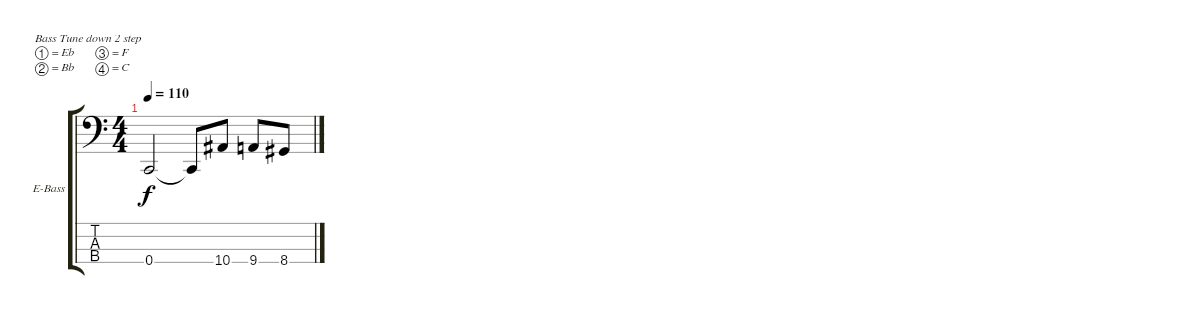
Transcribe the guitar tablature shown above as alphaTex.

\defaultSystemsLayout 4
\bracketExtendMode groupsimilarinstruments
\firstSystemTrackNameOrientation horizontal
\otherSystemsTrackNameOrientation horizontal
\track ("Electric Bass" "E-Bass") {instrument electricbassfinger}
\staff {score tabs}
\tuning (Eb2 Bb1 F1 C1)
\ts (4 4)
\tempo 110
\clef f4
\scale
0.333333
\ks c
0.4.2{dy f} 0.4{t}.8 10.4.8 9.4.8 8.4.8 |
\scale
0.333333 |
\scale
0.333333 |
\scale
0.333333
